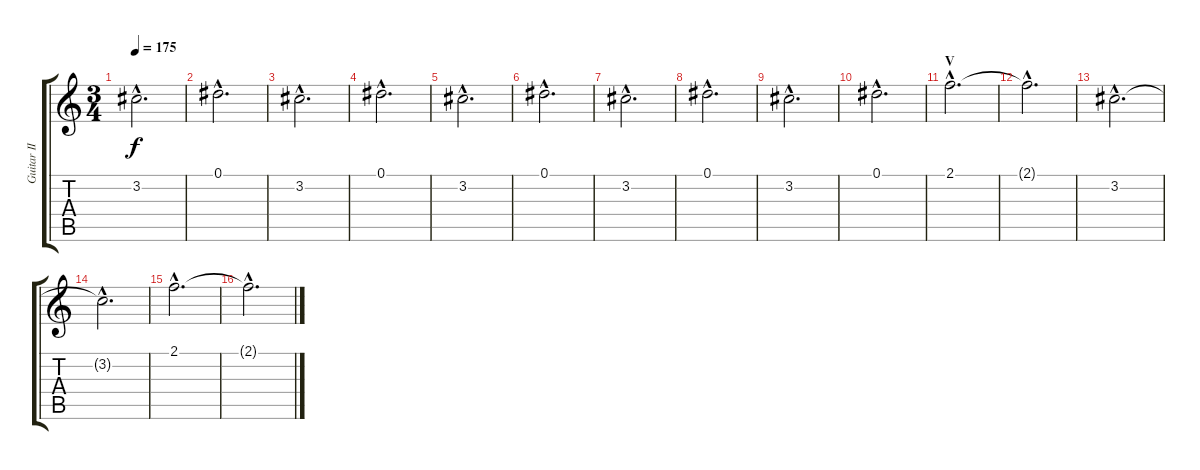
\track ("Guitar II" "Guitar II") {instrument overdrivenguitar}
\staff {score tabs}
\tuning (Eb4 Bb3 Gb3 Db3 Ab2 Db2) {hide}
\ts (3 4)
\tempo 175
\clef g2
\ks c
3.2{hac}.2{d dy f} |
0.1{hac}.2{d} |
3.2{hac}.2{d} |
0.1{hac}.2{d} |
3.2{hac}.2{d} |
0.1{hac}.2{d} |
3.2{hac}.2{d} |
0.1{hac}.2{d} |
3.2{hac}.2{d} |
0.1{hac}.2{d} |
\section ("" "V")
2.1{hac}.2{d} |
2.1{hac t}.2{d} |
3.2{hac}.2{d} |
3.2{hac t}.2{d} |
2.1{hac}.2{d} |
2.1{hac t}.2{d}
